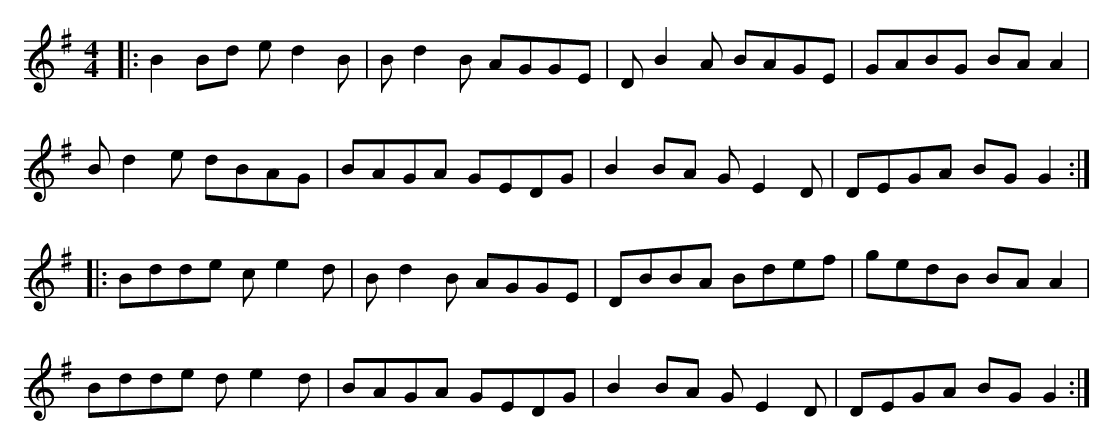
X:1
M:4/4
K:G
|:B2Bd ed2B|Bd2B AGGE|DB2A BAGE|GABG BAA2|
Bd2e dBAG|BAGA GEDG|B2BA G E2 D|DEGA BGG2:|
|:Bdde ce2d|Bd2B AGGE|DBBA Bdef|gedB BAA2|
Bdde de2 d|BAGA GEDG|B2BA G E2 D|DEGA BGG2:|
